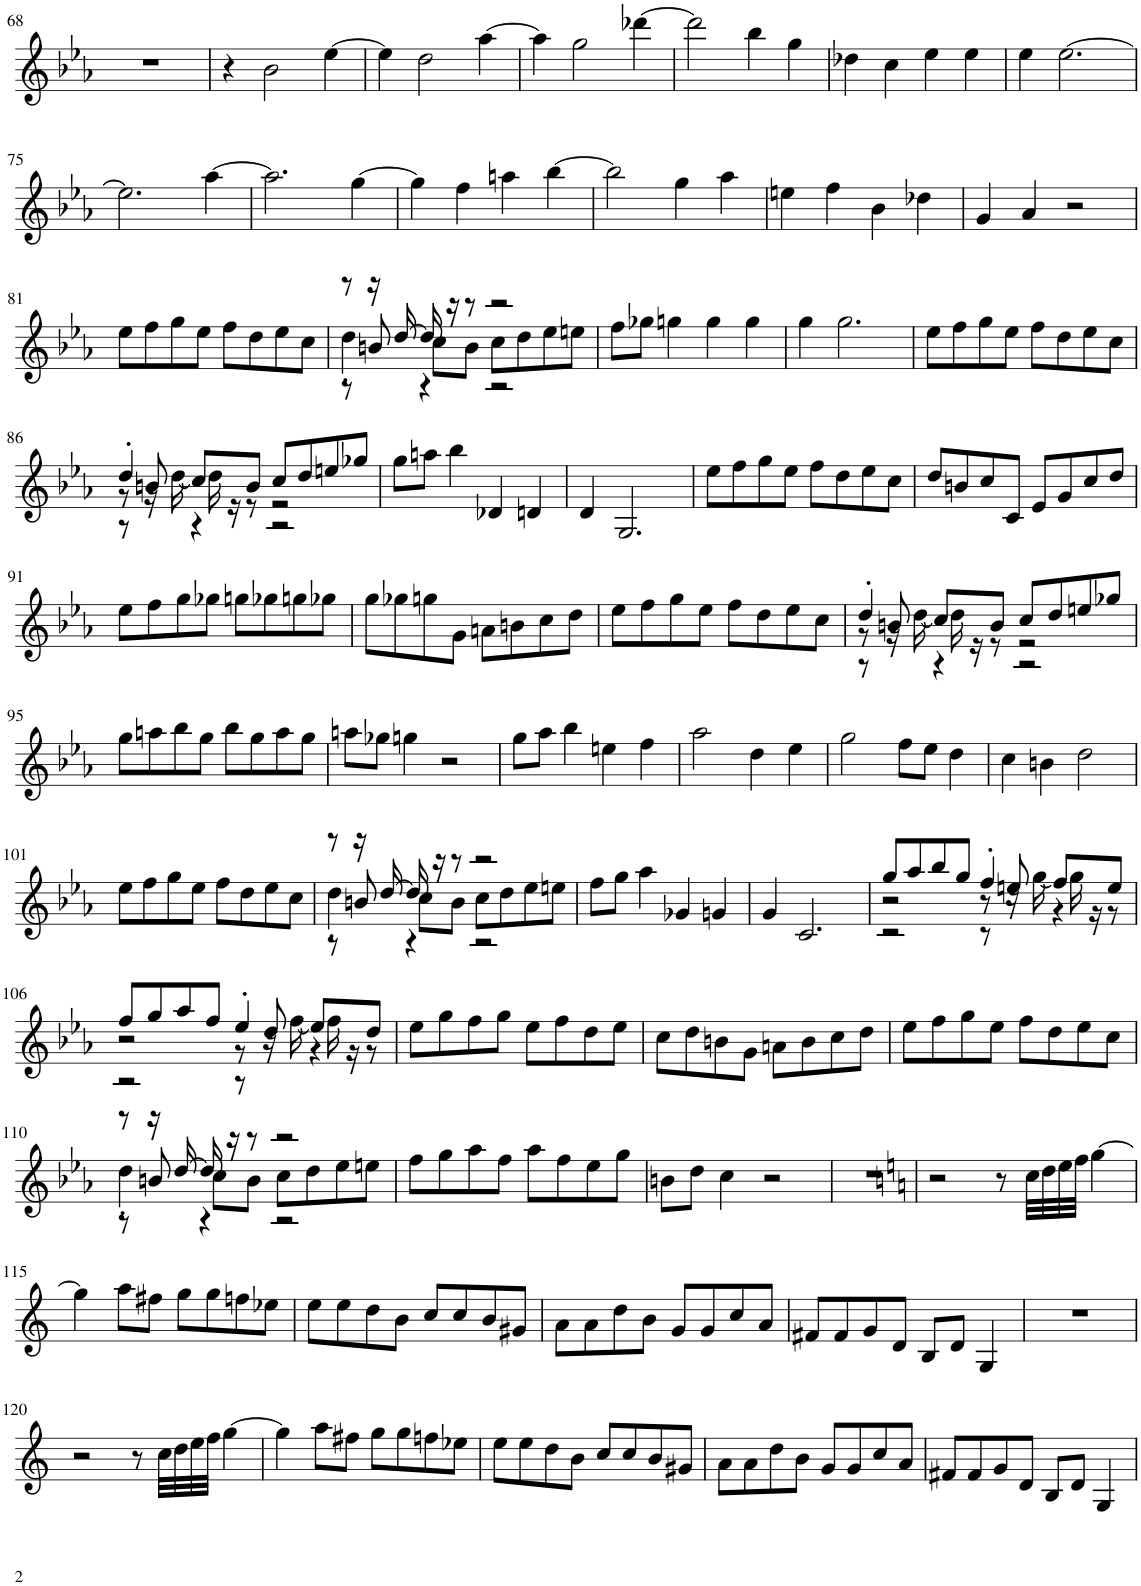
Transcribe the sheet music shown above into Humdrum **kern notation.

**kern
*part1
*staff1
*I"Violin, one
*I'Vln.
!!LO:PB:g=z
*clefG2
*k[b-e-a-]
*M4/4
=68
1r
=69
4r
2b-\
[4ee-\
=70
4ee-\]
2dd\
[4aa-\
=71
4aa-\]
2gg\
[4ddd-X\
=72
2ddd-\]
4bb-\
4gg\
=73
4dd-X\
4cc\
4ee-\
4ee-\
=74
4ee-\
[2.ee-\
!!LO:LB:g=z
=75
2.ee-\]
[4aa-\
=76
2.aa-\]
[4gg\
=77
4gg\]
4ff\
4aan\
[4bb-\
=78
2bb-\]
4gg\
4aa-\
=79
4een\
4ff\
4b-\
4dd-X\
=80
4g/
4a-/
2r
!!LO:LB:g=z
=81
8ee-\L
8ff\
8gg\
8ee-\J
8ff\L
8dd\
8ee-\
8cc\J
=82
*^
*	*^
8r	4dd'\	8r
16r	.	8bn/
[16dd/	.	.
16dd/]	8cc\L	4r
16r	.	.
8r	8b\J	.
2r	8cc\L	2r
.	8dd\	.
.	8ee-\	.
.	8een\J	.
*v	*v	*v
=83
8ff\L
8gg-X\J
4ggn\
4gg\
4gg\
=84
4gg\
2.gg\
=85
8ee-\L
8ff\
8gg\
8ee-\J
8ff\L
8dd\
8ee-\
8cc\J
!!LO:LB:g=z
=86
*^
*	*^
4dd'/	8r	8r
.	16r	8bn/
.	[16dd\	.
8cc/L	16dd\]	4r
.	16r	.
8b/J	8r	.
8cc/L	2r	2r
8dd/	.	.
8een/	.	.
8gg-X/J	.	.
*v	*v	*v
=87
8gg\L
8aan\J
4bb-\
4d-X/
4dn/
=88
4d/
2.G/
=89
8ee-\L
8ff\
8gg\
8ee-\J
8ff\L
8dd\
8ee-\
8cc\J
=90
8dd/L
8bn/
8cc/
8c/J
8e-/L
8g/
8cc/
8dd/J
!!LO:LB:g=z
=91
8ee-\L
8ff\
8gg\
8gg-X\J
8ggn\L
8gg-X\
8ggn\
8gg-X\J
=92
8gg\L
8gg-X\
8ggn\
8g\J
8an\L
8bn\
8cc\
8dd\J
=93
8ee-\L
8ff\
8gg\
8ee-\J
8ff\L
8dd\
8ee-\
8cc\J
=94
*^
*	*^
4dd'/	8r	8r
.	16r	8bn/
.	[16dd\	.
8cc/L	16dd\]	4r
.	16r	.
8b/J	8r	.
8cc/L	2r	2r
8dd/	.	.
8een/	.	.
8gg-X/J	.	.
*v	*v	*v
!!LO:LB:g=z
=95
8gg\L
8aan\
8bb-\
8gg\J
8bb-\L
8gg\
8aa\
8gg\J
=96
8aan\L
8gg-X\J
4ggn\
2r
=97
8gg\L
8aa-\J
4bb-\
4een\
4ff\
=98
2aa-\
4dd\
4ee-\
=99
2gg\
8ff\L
8ee-\J
4dd\
=100
4cc\
4bn\
2dd\
!!LO:LB:g=z
=101
8ee-\L
8ff\
8gg\
8ee-\J
8ff\L
8dd\
8ee-\
8cc\J
=102
*^
*	*^
8r	4dd'\	8r
16r	.	8bn/
[16dd/	.	.
16dd/]	8cc\L	4r
16r	.	.
8r	8b\J	.
2r	8cc\L	2r
.	8dd\	.
.	8ee-\	.
.	8een\J	.
*v	*v	*v
=103
8ff\L
8gg\J
4aa-\
4g-X/
4gn/
=104
4g/
2.c/
=105
*^
*	*^
8gg/L	2r	2r
8aa-/	.	.
8bb-/	.	.
8gg/J	.	.
4ff'/	8r	8r
.	16r	8een/
.	[16gg\	.
8ff/L	16gg\]	4r
.	16r	.
8ee/J	8r	.
!!LO:LB:g=z	!!	!!
=106	=106	=106
8ff/L	2r	2r
8gg/	.	.
8aa-/	.	.
8ff/J	.	.
4ee-'/	8r	8r
.	16r	8dd/
.	[16ff\	.
8ee-/L	16ff\]	4r
.	16r	.
8dd/J	8r	.
*v	*v	*v
=107
8ee-\L
8gg\
8ff\
8gg\J
8ee-\L
8ff\
8dd\
8ee-\J
=108
8cc\L
8dd\
8bn\
8g\J
8an\L
8b\
8cc\
8dd\J
=109
8ee-\L
8ff\
8gg\
8ee-\J
8ff\L
8dd\
8ee-\
8cc\J
!!LO:LB:g=z
=110
*^
*	*^
8r	4dd'\	8r
16r	.	8bn/
[16dd/	.	.
16dd/]	8cc\L	4r
16r	.	.
8r	8b\J	.
2r	8cc\L	2r
.	8dd\	.
.	8ee-\	.
.	8een\J	.
*v	*v	*v
=111
8ff\L
8gg\
8aa-\
8ff\J
8aa-\L
8ff\
8ee-\
8gg\J
=112
8bn\L
8dd\J
4cc\
2r
=113
1r
=114
2r
8r
32cc\LLL
32dd\
32ee\
32ff\JJJ
[4gg\
!!LO:LB:g=z
=115
4gg\]
8aa\L
8ff#X\J
8gg\L
8gg\
8ffn\
8ee-X\J
=116
8ee\L
8ee\
8dd\
8b\J
8cc/L
8cc/
8b/
8g#X/J
=117
8a\L
8a\
8dd\
8b\J
8g/L
8g/
8cc/
8a/J
=118
8f#X/L
8f#/
8g/
8d/J
8B/L
8d/J
4G/
=119
1r
!!LO:LB:g=z
=120
2r
8r
32cc\LLL
32dd\
32ee\
32ff\JJJ
[4gg\
=121
4gg\]
8aa\L
8ff#X\J
8gg\L
8gg\
8ffn\
8ee-X\J
=122
8ee\L
8ee\
8dd\
8b\J
8cc/L
8cc/
8b/
8g#X/J
=123
8a\L
8a\
8dd\
8b\J
8g/L
8g/
8cc/
8a/J
=124
8f#X/L
8f#/
8g/
8d/J
8B/L
8d/J
4G/
=
*-
